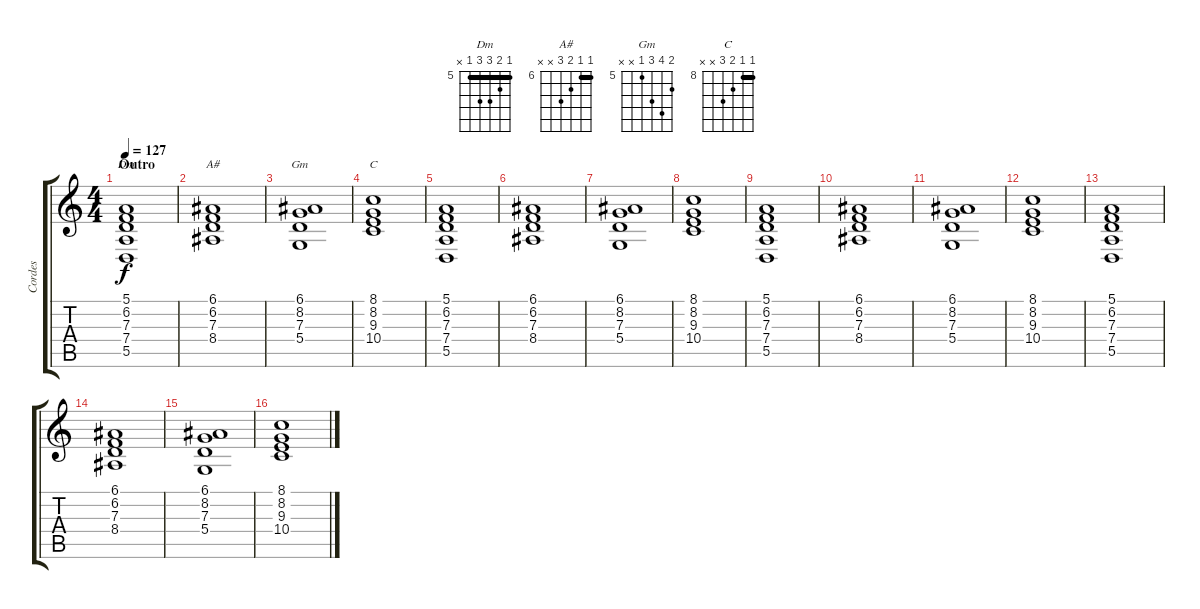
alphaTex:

\track ("Cordes" "Cordes") {instrument stringensemble1}
\staff {score tabs}
\tuning (E4 B3 G3 D3 A2 E2) {hide}
\chord ("Dm" 5 6 7 7 5 x) {firstfret 5 barre 5}
\chord ("A#" 6 6 7 8 x x) {firstfret 6 barre 6}
\chord ("Gm" 6 8 7 5 x x) {firstfret 5}
\chord ("C" 8 8 9 10 x x) {firstfret 8 barre 8}
\ts (4 4)
\section ("" "Outro")
\tempo 127
\clef g2
\ks c
(5.1 6.2 7.3 7.4 5.5).1{ch "Dm" dy f} |
(6.1 6.2 7.3 8.4).1{ch "A#"} |
(6.1 8.2 7.3 5.4).1{ch "Gm"} |
(8.1 8.2 9.3 10.4).1{ch "C"} |
(5.1 6.2 7.3 7.4 5.5).1 |
(6.1 6.2 7.3 8.4).1 |
(6.1 8.2 7.3 5.4).1 |
(8.1 8.2 9.3 10.4).1 |
(5.1 6.2 7.3 7.4 5.5).1 |
(6.1 6.2 7.3 8.4).1 |
(6.1 8.2 7.3 5.4).1 |
(8.1 8.2 9.3 10.4).1 |
(5.1 6.2 7.3 7.4 5.5).1 |
(6.1 6.2 7.3 8.4).1 |
(6.1 8.2 7.3 5.4).1 |
(8.1 8.2 9.3 10.4).1
